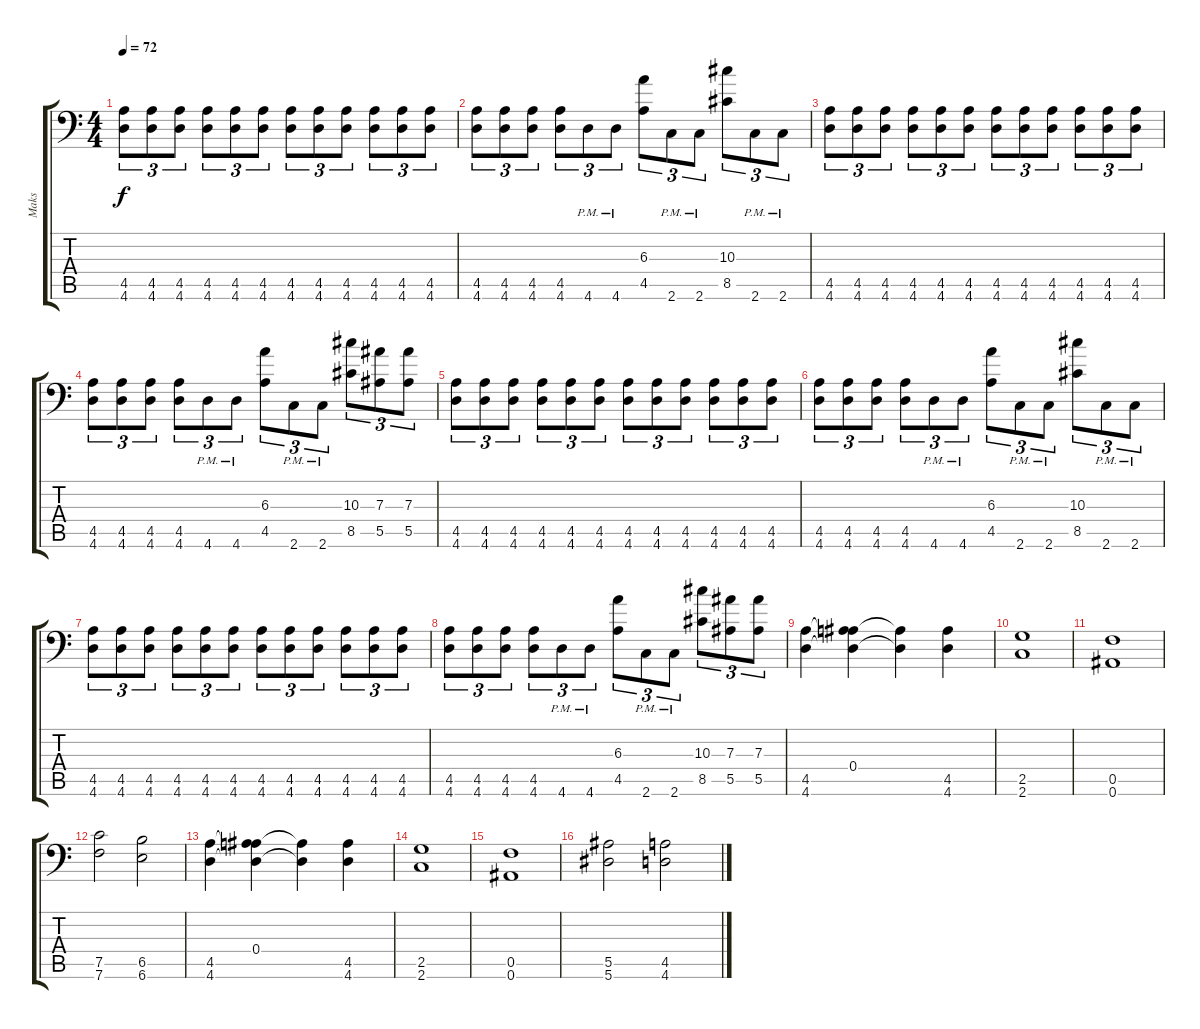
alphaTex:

\track ("Maks" "Maks") {instrument distortionguitar}
\staff {score tabs}
\tuning (C4 G3 Eb3 Bb2 F2 Bb1) {hide}
\ts (4 4)
\tempo 72
\clef f4
\ks c
(4.5 4.6).8{tu (3 2) dy f} (4.5 4.6).8{tu (3 2)} (4.5 4.6).8{tu (3 2)} (4.5 4.6).8{tu (3 2)} (4.5 4.6).8{tu (3 2)} (4.5 4.6).8{tu (3 2)} (4.5 4.6).8{tu (3 2)} (4.5 4.6).8{tu (3 2)} (4.5 4.6).8{tu (3 2)} (4.5 4.6).8{tu (3 2)} (4.5 4.6).8{tu (3 2)} (4.5 4.6).8{tu (3 2)} |
(4.5 4.6).8{tu (3 2)} (4.5 4.6).8{tu (3 2)} (4.5 4.6).8{tu (3 2)} (4.5 4.6).8{tu (3 2)} 4.6{pm}.8{tu (3 2)} 4.6{pm}.8{tu (3 2)} (6.3 4.5).8{tu (3 2)} 2.6{pm}.8{tu (3 2)} 2.6{pm}.8{tu (3 2)} (10.3 8.5).8{tu (3 2)} 2.6{pm}.8{tu (3 2)} 2.6{pm}.8{tu (3 2)} |
(4.5 4.6).8{tu (3 2)} (4.5 4.6).8{tu (3 2)} (4.5 4.6).8{tu (3 2)} (4.5 4.6).8{tu (3 2)} (4.5 4.6).8{tu (3 2)} (4.5 4.6).8{tu (3 2)} (4.5 4.6).8{tu (3 2)} (4.5 4.6).8{tu (3 2)} (4.5 4.6).8{tu (3 2)} (4.5 4.6).8{tu (3 2)} (4.5 4.6).8{tu (3 2)} (4.5 4.6).8{tu (3 2)} |
(4.5 4.6).8{tu (3 2)} (4.5 4.6).8{tu (3 2)} (4.5 4.6).8{tu (3 2)} (4.5 4.6).8{tu (3 2)} 4.6{pm}.8{tu (3 2)} 4.6{pm}.8{tu (3 2)} (6.3 4.5).8{tu (3 2)} 2.6{pm}.8{tu (3 2)} 2.6{pm}.8{tu (3 2)} (10.3 8.5).8{tu (3 2)} (7.3 5.5).8{tu (3 2)} (7.3 5.5).8{tu (3 2)} |
(4.5 4.6).8{tu (3 2)} (4.5 4.6).8{tu (3 2)} (4.5 4.6).8{tu (3 2)} (4.5 4.6).8{tu (3 2)} (4.5 4.6).8{tu (3 2)} (4.5 4.6).8{tu (3 2)} (4.5 4.6).8{tu (3 2)} (4.5 4.6).8{tu (3 2)} (4.5 4.6).8{tu (3 2)} (4.5 4.6).8{tu (3 2)} (4.5 4.6).8{tu (3 2)} (4.5 4.6).8{tu (3 2)} |
(4.5 4.6).8{tu (3 2)} (4.5 4.6).8{tu (3 2)} (4.5 4.6).8{tu (3 2)} (4.5 4.6).8{tu (3 2)} 4.6{pm}.8{tu (3 2)} 4.6{pm}.8{tu (3 2)} (6.3 4.5).8{tu (3 2)} 2.6{pm}.8{tu (3 2)} 2.6{pm}.8{tu (3 2)} (10.3 8.5).8{tu (3 2)} 2.6{pm}.8{tu (3 2)} 2.6{pm}.8{tu (3 2)} |
(4.5 4.6).8{tu (3 2)} (4.5 4.6).8{tu (3 2)} (4.5 4.6).8{tu (3 2)} (4.5 4.6).8{tu (3 2)} (4.5 4.6).8{tu (3 2)} (4.5 4.6).8{tu (3 2)} (4.5 4.6).8{tu (3 2)} (4.5 4.6).8{tu (3 2)} (4.5 4.6).8{tu (3 2)} (4.5 4.6).8{tu (3 2)} (4.5 4.6).8{tu (3 2)} (4.5 4.6).8{tu (3 2)} |
(4.5 4.6).8{tu (3 2)} (4.5 4.6).8{tu (3 2)} (4.5 4.6).8{tu (3 2)} (4.5 4.6).8{tu (3 2)} 4.6{pm}.8{tu (3 2)} 4.6{pm}.8{tu (3 2)} (6.3 4.5).8{tu (3 2)} 2.6{pm}.8{tu (3 2)} 2.6{pm}.8{tu (3 2)} (10.3 8.5).8{tu (3 2)} (7.3 5.5).8{tu (3 2)} (7.3 5.5).8{tu (3 2)} |
(4.5 4.6).4 (0.4 4.5{t} 4.6{t}).4 (4.5{t} 4.6{t}).4 (4.5 4.6).4 |
(2.5 2.6).1 |
(0.5 0.6).1 |
(7.5 7.6).2 (6.5 6.6).2 |
(4.5 4.6).4 (0.4 4.5{t} 4.6{t}).4 (4.5{t} 4.6{t}).4 (4.5 4.6).4 |
(2.5 2.6).1 |
(0.5 0.6).1 |
(5.5 5.6).2 (4.5 4.6).2
